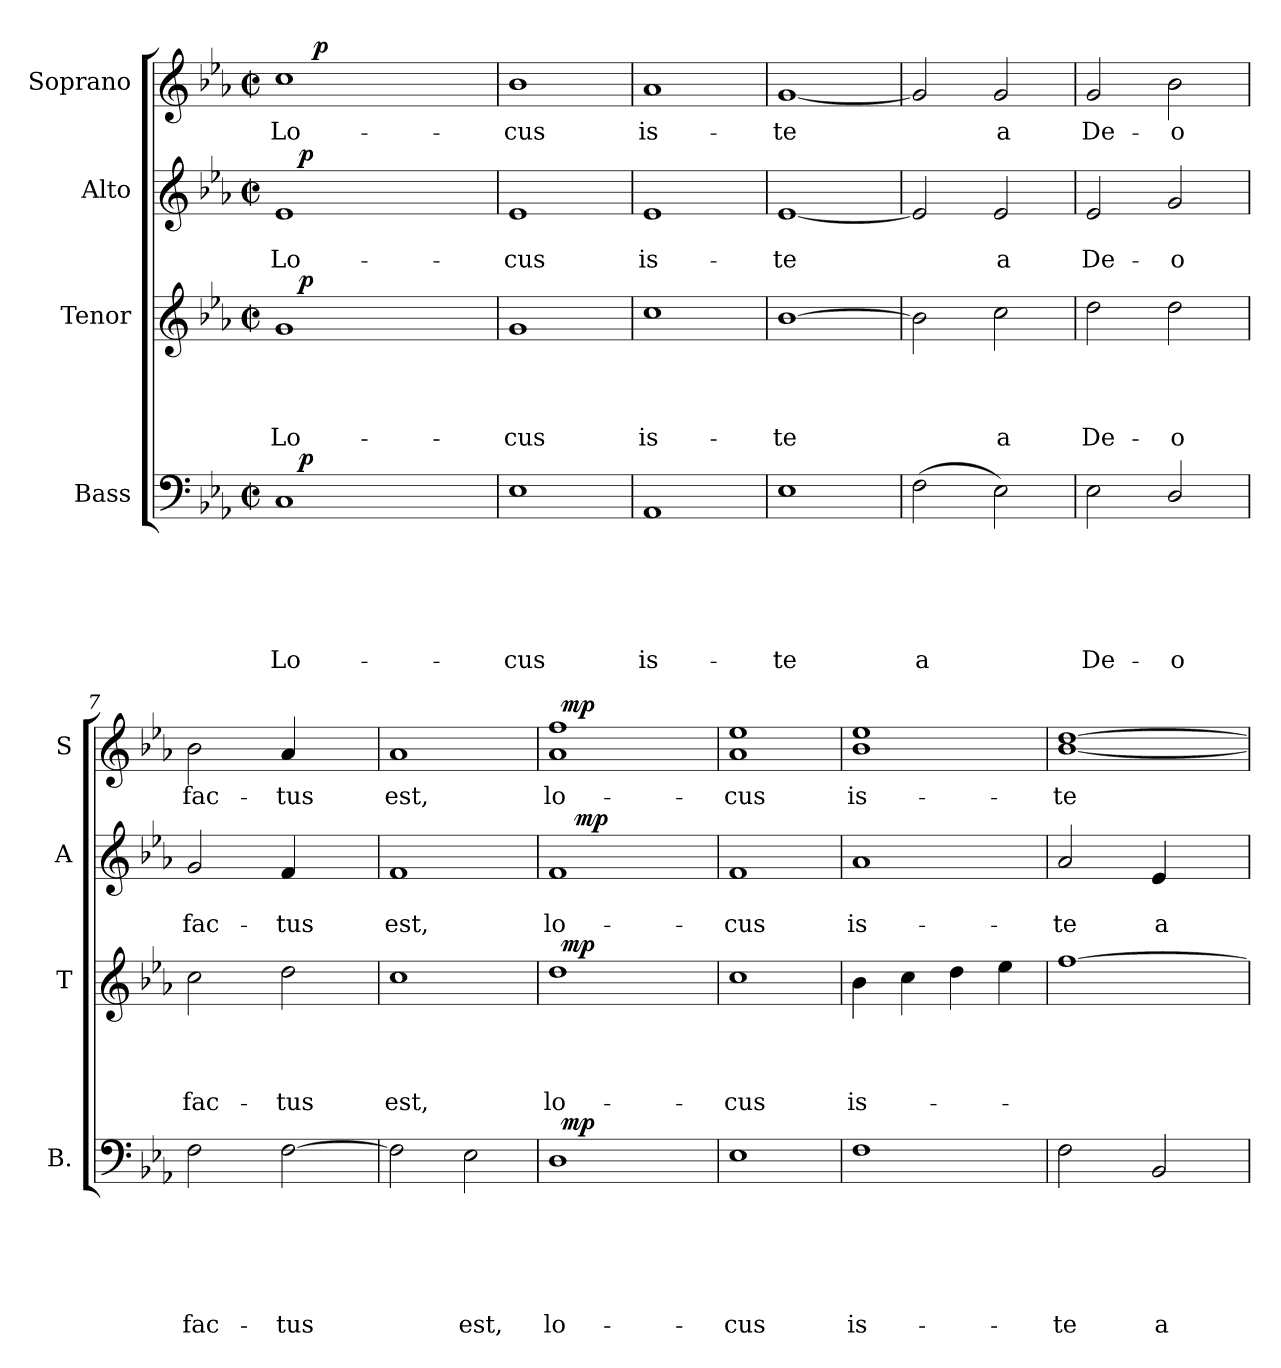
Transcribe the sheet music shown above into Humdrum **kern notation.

**kern	**text	**text	**text	**text	**text	**text	**dynam	**kern	**text	**text	**text	**text	**dynam	**kern	**text	**text	**dynam	**kern	**text	**dynam
*part4	*part4	*part4	*part4	*part4	*part4	*part4	*part4	*part3	*part3	*part3	*part3	*part3	*part3	*part2	*part2	*part2	*part2	*part1	*part1	*part1
*staff4	*staff4	*staff4	*staff4	*staff4	*staff4	*staff4	*staff4	*staff3	*staff3	*staff3	*staff3	*staff3	*staff3	*staff2	*staff2	*staff2	*staff2	*staff1	*staff1	*staff1
*I"Bass	*	*	*	*	*	*	*	*I"Tenor	*	*	*	*	*	*I"Alto	*	*	*	*I"Soprano	*	*
*I'B.	*	*	*	*	*	*	*	*I'T	*	*	*	*	*	*I'A	*	*	*	*I'S	*	*
!!LO:PB:g=z
*clefF4	*	*	*	*	*	*	*	*clefG2	*	*	*	*	*	*clefG2	*	*	*	*clefG2	*	*
*k[b-e-a-]	*	*	*	*	*	*	*	*k[b-e-a-]	*	*	*	*	*	*k[b-e-a-]	*	*	*	*k[b-e-a-]	*	*
*E-:	*	*	*	*	*	*	*	*E-:	*	*	*	*	*	*E-:	*	*	*	*E-:	*	*
*M2/2	*	*	*	*	*	*	*	*M2/2	*	*	*	*	*	*M2/2	*	*	*	*M2/2	*	*
*met(c|)	*	*	*	*	*	*	*	*met(c|)	*	*	*	*	*	*met(c|)	*	*	*	*met(c|)	*	*
=1	=1	=1	=1	=1	=1	=1	=1	=1	=1	=1	=1	=1	=1	=1	=1	=1	=1	=1	=1	=1
!	!	!	!	!	!	!LO:LY:b	!	!	!	!	!	!LO:LY:b:rj	!	!	!	!LO:LY:b	!	!	!LO:LY:b	!
*^	*	*	*	*	*	*	*	*^	*	*	*	*	*	*^	*	*	*	*^	*	*
1C	16ryy	.	.	.	.	.	Lo-	.	1g	16ryy	.	.	.	Lo-	.	1e-	16ryy	.	Lo-	.	1cc	16.ryy	Lo-	.
!	!	!	!	!	!	!	!	!LO:DY:a	!	!	!	!	!	!	!LO:DY:a	!	!	!	!	!LO:DY:a	!	!	!	!
.	2...ryy	.	.	.	.	.	.	p	.	2...ryy	.	.	.	.	p	.	2...ryy	.	.	p	.	.	.	.
!	!	!	!	!	!	!	!	!	!	!	!	!	!	!	!	!	!	!	!	!	!	!	!	!LO:DY:a
.	.	.	.	.	.	.	.	.	.	.	.	.	.	.	.	.	.	.	.	.	.	2ryy	.	p
.	.	.	.	.	.	.	.	.	.	.	.	.	.	.	.	.	.	.	.	.	.	4ryy	.	.
.	.	.	.	.	.	.	.	.	.	.	.	.	.	.	.	.	.	.	.	.	.	8ryy	.	.
.	.	.	.	.	.	.	.	.	.	.	.	.	.	.	.	.	.	.	.	.	.	32ryy	.	.
=2	=2	=2	=2	=2	=2	=2	=2	=2	=2	=2	=2	=2	=2	=2	=2	=2	=2	=2	=2	=2	=2	=2	=2	=2
!	!	!	!	!	!	!	!LO:LY:b	!	!	!	!	!	!	!LO:LY:b:rj	!	!	!	!	!LO:LY:b	!	!	!	!LO:LY:b	!
*v	*v	*	*	*	*	*	*	*	*	*	*	*	*	*	*	*v	*v	*	*	*	*v	*v	*	*
*	*	*	*	*	*	*	*	*v	*v	*	*	*	*	*	*	*	*	*	*	*	*
1E-	.	.	.	.	.	-cus	.	1g	.	.	.	-cus	.	1e-	.	-cus	.	1b-	-cus	.
=3	=3	=3	=3	=3	=3	=3	=3	=3	=3	=3	=3	=3	=3	=3	=3	=3	=3	=3	=3	=3
!	!	!	!	!	!	!LO:LY:b	!	!	!	!	!	!LO:LY:b:rj	!	!	!	!LO:LY:b	!	!	!LO:LY:b	!
1AA-	.	.	.	.	.	is-	.	1cc	.	.	.	is-	.	1e-	.	is-	.	1a-	is-	.
=4	=4	=4	=4	=4	=4	=4	=4	=4	=4	=4	=4	=4	=4	=4	=4	=4	=4	=4	=4	=4
!	!	!	!	!	!	!LO:LY:b	!	!	!	!	!	!LO:LY:b:rj	!	!	!	!LO:LY:b	!	!	!LO:LY:b	!
1E-	.	.	.	.	.	-te	.	[>1b-	.	.	.	-te	.	[<1e-	.	-te	.	[<1g	-te	.
=5	=5	=5	=5	=5	=5	=5	=5	=5	=5	=5	=5	=5	=5	=5	=5	=5	=5	=5	=5	=5
!	!	!	!	!	!	!LO:LY:b	!	!	!	!	!	!	!	!	!	!	!	!	!	!
(>2F\	.	.	.	.	.	a	.	2b-\]	.	.	.	.	.	2e-/]	.	.	.	2g>/]	.	.
!	!	!	!	!	!	!	!	!	!	!	!	!LO:LY:b:rj	!	!	!	!LO:LY:b	!	!	!LO:LY:b	!
2E-\)	.	.	.	.	.	.	.	2cc\	.	.	.	a	.	2e-/	.	a	.	2g/	a	.
=6	=6	=6	=6	=6	=6	=6	=6	=6	=6	=6	=6	=6	=6	=6	=6	=6	=6	=6	=6	=6
!	!	!	!	!	!	!LO:LY:b	!	!	!	!	!	!LO:LY:b:rj	!	!	!	!LO:LY:b	!	!	!LO:LY:b	!
2E-\	.	.	.	.	.	De-	.	2dd\	.	.	.	De-	.	2e-/	.	De-	.	2g/	De-	.
!	!	!	!	!	!	!LO:LY:b	!	!	!	!	!	!LO:LY:b:rj	!	!	!	!LO:LY:b	!	!	!LO:LY:b	!
2D/	.	.	.	.	.	-o	.	2dd\	.	.	.	-o	.	2g/	.	-o	.	2b-\	-o	.
=7	=7	=7	=7	=7	=7	=7	=7	=7	=7	=7	=7	=7	=7	=7	=7	=7	=7	=7	=7	=7
!	!	!	!	!	!	!LO:LY:b	!	!	!	!	!	!LO:LY:b:rj	!	!	!	!LO:LY:b	!	!	!LO:LY:b	!
*	*	*	*	*	*	*	*	*	*	*	*	*	*	*^	*	*	*	*^	*	*
2F\	.	.	.	.	.	fac-	.	2cc\	.	.	.	fac-	.	2g/	8ryy	.	fac-	.	2b-\	8ryy	fac-	.
.	.	.	.	.	.	.	.	.	.	.	.	.	.	.	2..ryy	.	.	.	.	2..ryy	.	.
!	!	!	!	!	!	!LO:LY:b	!	!	!	!	!	!LO:LY:b:rj	!	!	!	!	!LO:LY:b	!	!	!	!LO:LY:b	!
[>2F\	.	.	.	.	.	-tus	.	2dd\	.	.	.	-tus	.	4f/	.	.	-tus	.	4a-/	.	-tus	.
.	.	.	.	.	.	.	.	.	.	.	.	.	.	4ryy	.	.	.	.	4ryy	.	.	.
=8	=8	=8	=8	=8	=8	=8	=8	=8	=8	=8	=8	=8	=8	=8	=8	=8	=8	=8	=8	=8	=8	=8
!	!	!	!	!	!	!	!	!	!	!	!	!LO:LY:b:rj	!	!	!	!	!LO:LY:b	!	!	!	!LO:LY:b	!
*	*	*	*	*	*	*	*	*	*	*	*	*	*	*v	*v	*	*	*	*	*	*	*
*	*	*	*	*	*	*	*	*	*	*	*	*	*	*	*	*	*	*v	*v	*	*
2F\]	.	.	.	.	.	.	.	1cc	.	.	.	est,	.	1f	.	est,	.	1a-	est,	.
!	!	!	!	!	!	!LO:LY:b	!	!	!	!	!	!	!	!	!	!	!	!	!	!
2E-\	.	.	.	.	.	est,	.	.	.	.	.	.	.	.	.	.	.	.	.	.
=9	=9	=9	=9	=9	=9	=9	=9	=9	=9	=9	=9	=9	=9	=9	=9	=9	=9	=9	=9	=9
!	!	!	!	!	!	!LO:LY:b	!	!	!	!	!	!LO:LY:b:rj	!	!	!	!LO:LY:b	!	!	!LO:LY:b	!
*^	*	*	*	*	*	*	*	*^	*	*	*	*	*	*^	*	*	*	*^	*	*
1D	32ryy	.	.	.	.	.	lo-	.	1dd	32ryy	.	.	.	lo-	.	1f	16ryy	.	lo-	.	1a- 1ff	32ryy	lo-	.
!	!	!	!	!	!	!	!	!LO:DY:a	!	!	!	!	!	!	!LO:DY:a	!	!	!	!	!	!	!	!	!LO:DY:a
.	2ryy	.	.	.	.	.	.	mp	.	2ryy	.	.	.	.	mp	.	.	.	.	.	.	2ryy	.	mp
!	!	!	!	!	!	!	!	!	!	!	!	!	!	!	!	!	!	!	!	!LO:DY:a	!	!	!	!
.	.	.	.	.	.	.	.	.	.	.	.	.	.	.	.	.	2...ryy	.	.	mp	.	.	.	.
.	4...ryy	.	.	.	.	.	.	.	.	4...ryy	.	.	.	.	.	.	.	.	.	.	.	4...ryy	.	.
=10	=10	=10	=10	=10	=10	=10	=10	=10	=10	=10	=10	=10	=10	=10	=10	=10	=10	=10	=10	=10	=10	=10	=10	=10
!	!	!	!	!	!	!	!LO:LY:b	!	!	!	!	!	!	!LO:LY:b:rj	!	!	!	!	!LO:LY:b	!	!	!	!LO:LY:b	!
*v	*v	*	*	*	*	*	*	*	*	*	*	*	*	*	*	*v	*v	*	*	*	*v	*v	*	*
*	*	*	*	*	*	*	*	*v	*v	*	*	*	*	*	*	*	*	*	*	*	*
1E-	.	.	.	.	.	-cus	.	1cc	.	.	.	-cus	.	1f	.	-cus	.	1a- 1ee-	-cus	.
!!LO:LB:g=z
=11	=11	=11	=11	=11	=11	=11	=11	=11	=11	=11	=11	=11	=11	=11	=11	=11	=11	=11	=11	=11
!	!	!	!	!	!	!LO:LY:b	!	!	!	!	!	!LO:LY:b:rj	!	!	!	!LO:LY:b	!	!	!LO:LY:b	!
1F	.	.	.	.	.	is-	.	4b-\	.	.	.	is-	.	1a-	.	is-	.	1b- 1ee-	is-	.
.	.	.	.	.	.	.	.	4cc\	.	.	.	.	.	.	.	.	.	.	.	.
.	.	.	.	.	.	.	.	4dd\	.	.	.	.	.	.	.	.	.	.	.	.
.	.	.	.	.	.	.	.	4ee-\	.	.	.	.	.	.	.	.	.	.	.	.
=12	=12	=12	=12	=12	=12	=12	=12	=12	=12	=12	=12	=12	=12	=12	=12	=12	=12	=12	=12	=12
!	!	!	!	!	!	!LO:LY:b	!	!	!	!	!	!	!	!	!	!LO:LY:b	!	!	!LO:LY:b	!
*	*	*	*	*	*	*	*	*	*	*	*	*	*	*^	*	*	*	*	*	*
2F\	.	.	.	.	.	-te	.	[>1ff	.	.	.	.	.	2a-/	8ryy	.	-te	.	[<1b- [>1dd	-te	.
.	.	.	.	.	.	.	.	.	.	.	.	.	.	.	2..ryy	.	.	.	.	.	.
!	!	!	!	!	!	!LO:LY:b	!	!	!	!	!	!	!	!	!	!	!LO:LY:b	!	!	!	!
2BB-/	.	.	.	.	.	a	.	.	.	.	.	.	.	4e-/	.	.	a	.	.	.	.
.	.	.	.	.	.	.	.	.	.	.	.	.	.	4ryy	.	.	.	.	.	.	.
*	*	*	*	*	*	*	*	*	*	*	*	*	*	*v	*v	*	*	*	*	*	*
=	=	=	=	=	=	=	=	=	=	=	=	=	=	=	=	=	=	=	=	=
*-	*-	*-	*-	*-	*-	*-	*-	*-	*-	*-	*-	*-	*-	*-	*-	*-	*-	*-	*-	*-
